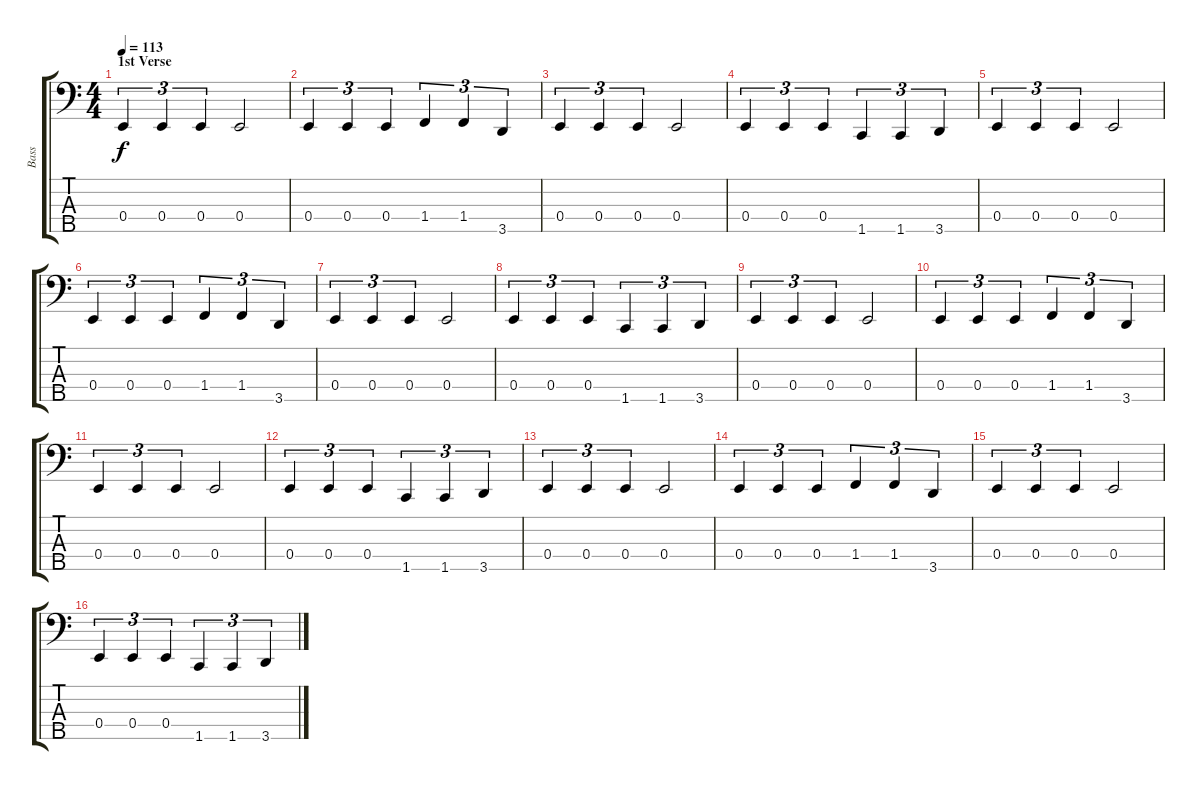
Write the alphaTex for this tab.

\track ("Bass" "Bass") {instrument electricbassfinger}
\staff {score tabs}
\tuning (G2 D2 A1 E1 B0) {hide}
\ts (4 4)
\section ("" "1st Verse")
\tempo 113
\clef f4
\ks c
0.4.4{tu (3 2) dy f} 0.4.4{tu (3 2)} 0.4.4{tu (3 2)} 0.4.2 |
0.4.4{tu (3 2)} 0.4.4{tu (3 2)} 0.4.4{tu (3 2)} 1.4.4{tu (3 2)} 1.4.4{tu (3 2)} 3.5.4{tu (3 2)} |
0.4.4{tu (3 2)} 0.4.4{tu (3 2)} 0.4.4{tu (3 2)} 0.4.2 |
0.4.4{tu (3 2)} 0.4.4{tu (3 2)} 0.4.4{tu (3 2)} 1.5.4{tu (3 2)} 1.5.4{tu (3 2)} 3.5.4{tu (3 2)} |
0.4.4{tu (3 2)} 0.4.4{tu (3 2)} 0.4.4{tu (3 2)} 0.4.2 |
0.4.4{tu (3 2)} 0.4.4{tu (3 2)} 0.4.4{tu (3 2)} 1.4.4{tu (3 2)} 1.4.4{tu (3 2)} 3.5.4{tu (3 2)} |
0.4.4{tu (3 2)} 0.4.4{tu (3 2)} 0.4.4{tu (3 2)} 0.4.2 |
0.4.4{tu (3 2)} 0.4.4{tu (3 2)} 0.4.4{tu (3 2)} 1.5.4{tu (3 2)} 1.5.4{tu (3 2)} 3.5.4{tu (3 2)} |
0.4.4{tu (3 2)} 0.4.4{tu (3 2)} 0.4.4{tu (3 2)} 0.4.2 |
0.4.4{tu (3 2)} 0.4.4{tu (3 2)} 0.4.4{tu (3 2)} 1.4.4{tu (3 2)} 1.4.4{tu (3 2)} 3.5.4{tu (3 2)} |
0.4.4{tu (3 2)} 0.4.4{tu (3 2)} 0.4.4{tu (3 2)} 0.4.2 |
0.4.4{tu (3 2)} 0.4.4{tu (3 2)} 0.4.4{tu (3 2)} 1.5.4{tu (3 2)} 1.5.4{tu (3 2)} 3.5.4{tu (3 2)} |
0.4.4{tu (3 2)} 0.4.4{tu (3 2)} 0.4.4{tu (3 2)} 0.4.2 |
0.4.4{tu (3 2)} 0.4.4{tu (3 2)} 0.4.4{tu (3 2)} 1.4.4{tu (3 2)} 1.4.4{tu (3 2)} 3.5.4{tu (3 2)} |
0.4.4{tu (3 2)} 0.4.4{tu (3 2)} 0.4.4{tu (3 2)} 0.4.2 |
0.4.4{tu (3 2)} 0.4.4{tu (3 2)} 0.4.4{tu (3 2)} 1.5.4{tu (3 2)} 1.5.4{tu (3 2)} 3.5.4{tu (3 2)}
